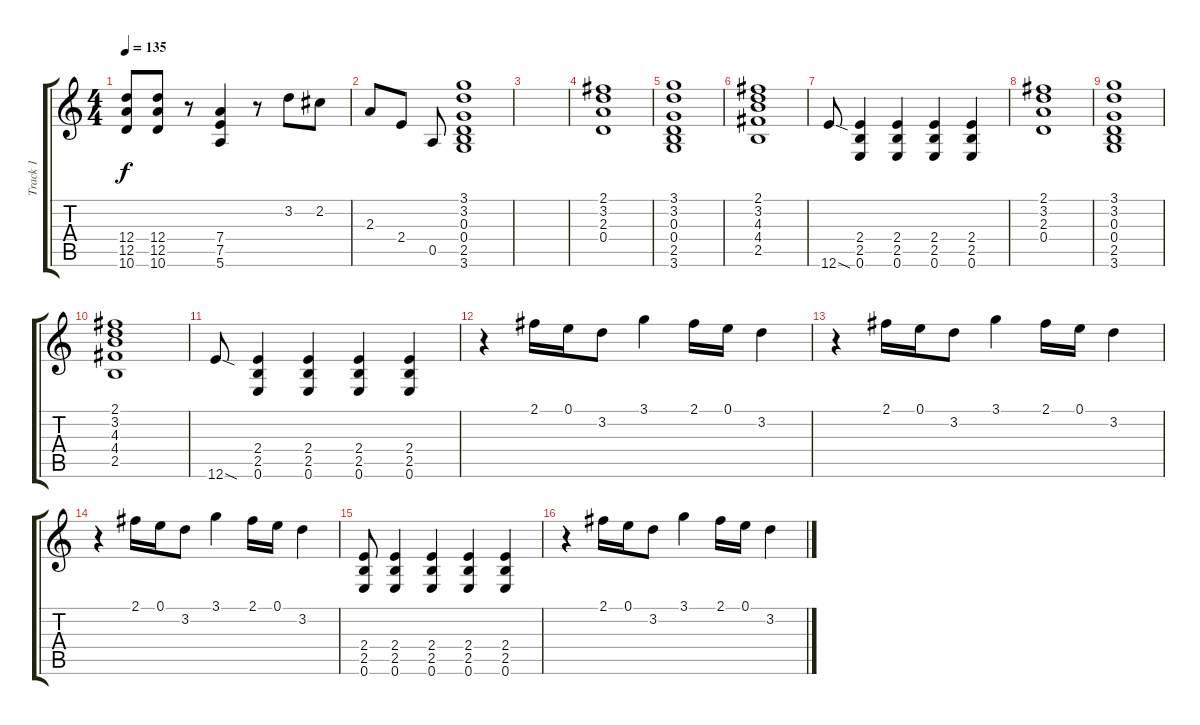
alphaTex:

\track ("Track 1" "Track 1") {instrument distortionguitar}
\staff {score tabs}
\tuning (E4 B3 G3 D3 A2 E2) {hide}
\ts (4 4)
\tempo 135
\clef g2
\ks c
(12.4 12.5 10.6).8{dy f} (12.4 12.5 10.6).8 r.8 (7.4 7.5 5.6).4 r.8 3.2.8 2.2.8 |
2.3.8 2.4.8 0.5.8 (3.1 3.2 0.3 0.4 2.5 3.6).1 |
|
(2.1 3.2 2.3 0.4).1 |
(3.1 3.2 0.3 0.4 2.5 3.6).1 |
(2.1 3.2 4.3 4.4 2.5).1 |
12.6{sod}.8 (2.4 2.5 0.6).4 (2.4 2.5 0.6).4 (2.4 2.5 0.6).4 (2.4 2.5 0.6).4 |
(2.1 3.2 2.3 0.4).1 |
(3.1 3.2 0.3 0.4 2.5 3.6).1 |
(2.1 3.2 4.3 4.4 2.5).1 |
12.6{sod}.8 (2.4 2.5 0.6).4 (2.4 2.5 0.6).4 (2.4 2.5 0.6).4 (2.4 2.5 0.6).4 |
r.4 2.1.16 0.1.16 3.2.8 3.1.4 2.1.16 0.1.16 3.2.4 |
r.4 2.1.16 0.1.16 3.2.8 3.1.4 2.1.16 0.1.16 3.2.4 |
r.4 2.1.16 0.1.16 3.2.8 3.1.4 2.1.16 0.1.16 3.2.4 |
(2.4 2.5 0.6).8 (2.4 2.5 0.6).4 (2.4 2.5 0.6).4 (2.4 2.5 0.6).4 (2.4 2.5 0.6).4 |
r.4 2.1.16 0.1.16 3.2.8 3.1.4 2.1.16 0.1.16 3.2.4
